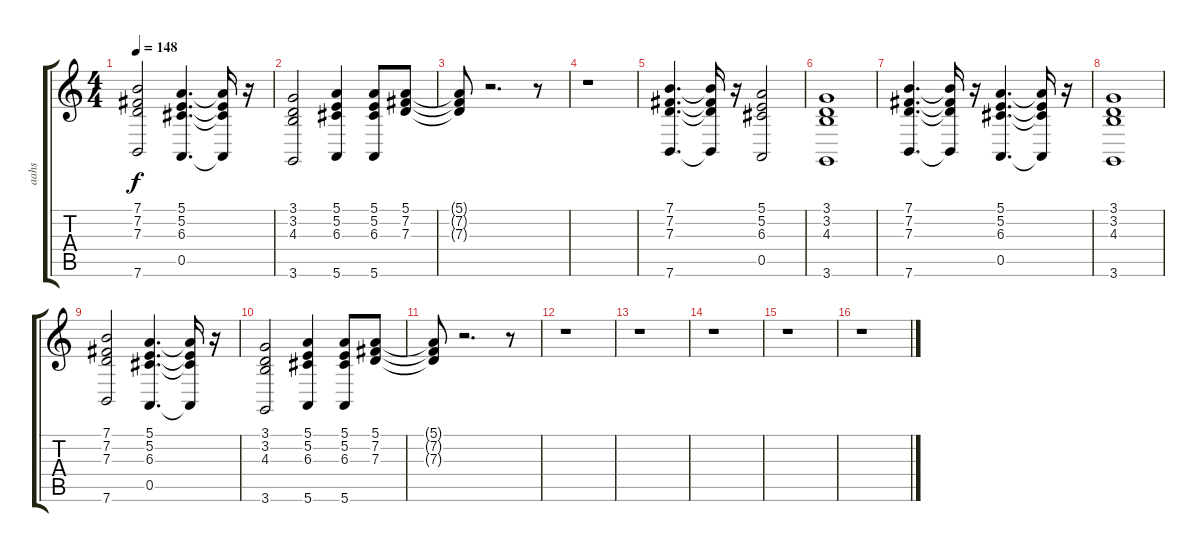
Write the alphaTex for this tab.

\track ("aahs" "aahs") {instrument choiraahs}
\staff {score tabs}
\tuning (E4 B3 G3 D3 A2 E2) {hide}
\ts (4 4)
\tempo 148
\clef g2
\ks c
(7.1 7.2 7.3 7.6).2{dy f} (5.1 5.2 6.3 0.5).4{d} (5.1{t} 5.2{t} 6.3{t} 0.5{t}).16 r.16 |
(3.1 3.2 4.3 3.6).2 (5.1 5.2 6.3 5.6).4 (5.1 5.2 6.3 5.6).8 (5.1 7.2 7.3).8 |
(5.1{t} 7.2{t} 7.3{t}).8 r.2{d} r.8 |
r.1 |
(7.1 7.2 7.3 7.6).4{d} (7.1{t} 7.2{t} 7.3{t} 7.6{t}).16 r.16 (5.1 5.2 6.3 0.5).2 |
(3.1 3.2 4.3 3.6).1 |
(7.1 7.2 7.3 7.6).4{d} (7.1{t} 7.2{t} 7.3{t} 7.6{t}).16 r.16 (5.1 5.2 6.3 0.5).4{d} (5.1{t} 5.2{t} 6.3{t} 0.5{t}).16 r.16 |
(3.1 3.2 4.3 3.6).1 |
(7.1 7.2 7.3 7.6).2 (5.1 5.2 6.3 0.5).4{d} (5.1{t} 5.2{t} 6.3{t} 0.5{t}).16 r.16 |
(3.1 3.2 4.3 3.6).2 (5.1 5.2 6.3 5.6).4 (5.1 5.2 6.3 5.6).8 (5.1 7.2 7.3).8 |
(5.1{t} 7.2{t} 7.3{t}).8 r.2{d} r.8 |
r.1 |
r.1 |
r.1 |
r.1 |
r.1
